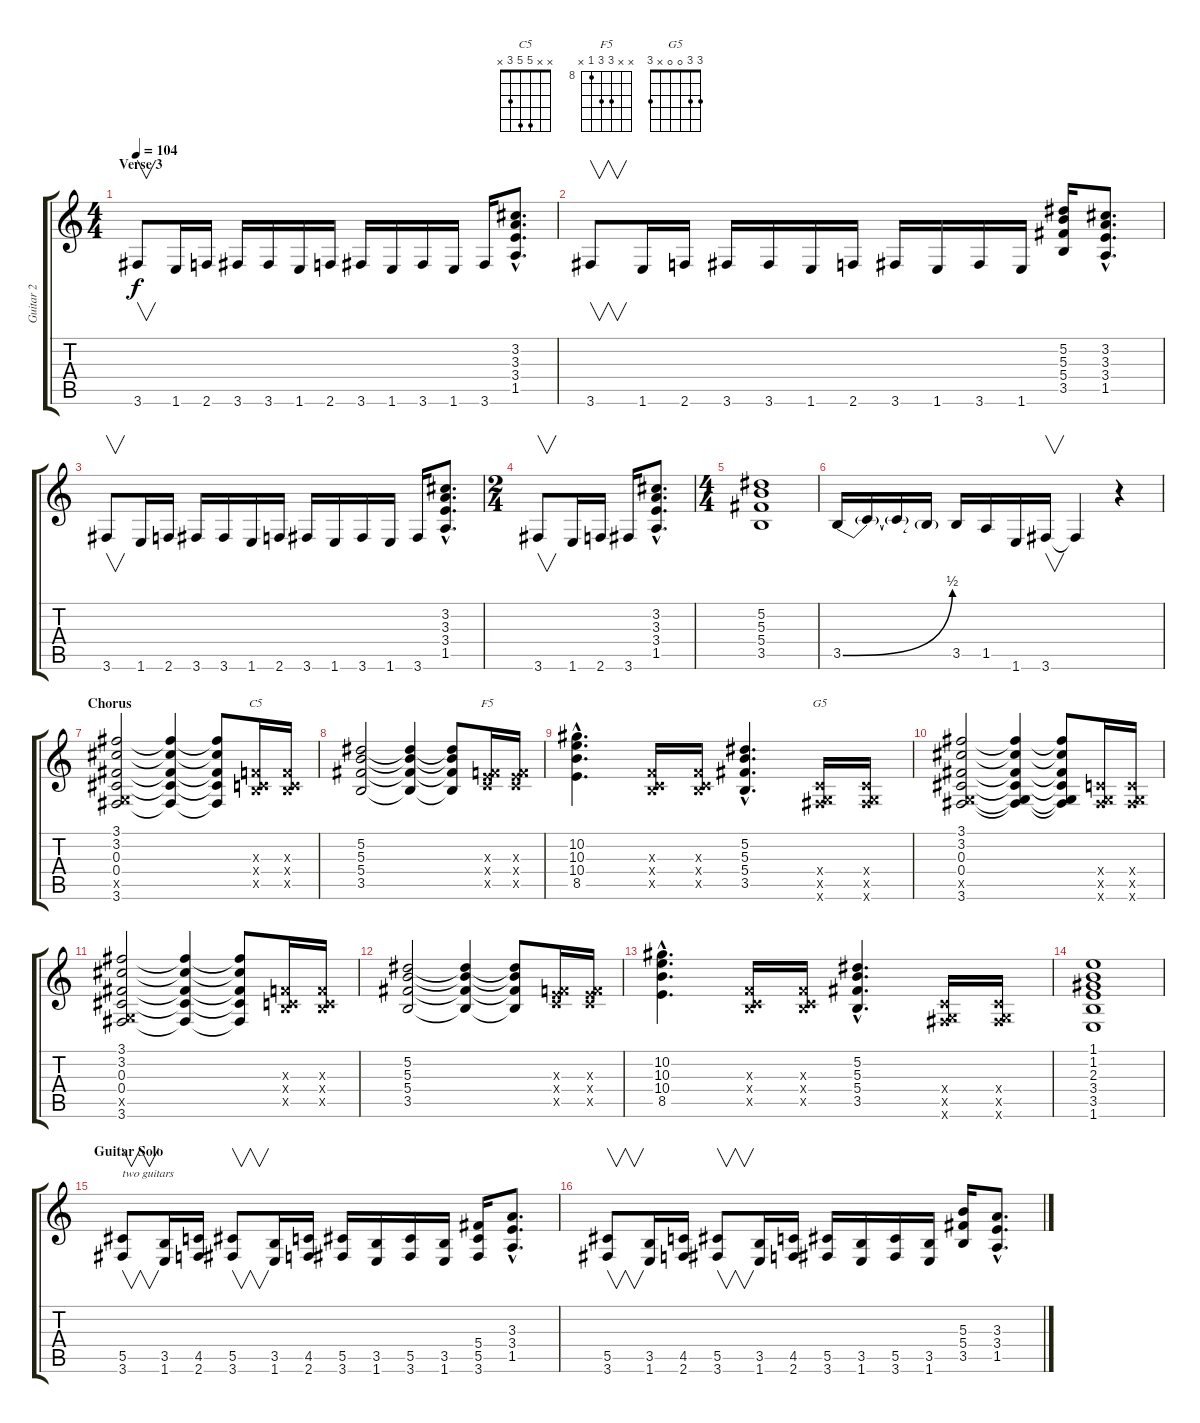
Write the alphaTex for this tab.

\track ("Guitar 2" "Guitar 2") {instrument overdrivenguitar}
\staff {score tabs}
\tuning (Eb4 Bb3 Gb3 Db3 Ab2 Eb2) {hide}
\chord ("C5" x x 5 5 3 x)
\chord ("F5" x x 10 10 8 x) {firstfret 8}
\chord ("G5" 3 3 0 0 x 3)
\ts (4 4)
\section ("" "Verse 3")
\tempo 104
\clef g2
\ks c
3.6.8{v dy f} 1.6.16 2.6.16 3.6.16 3.6.16 1.6.16 2.6.16 3.6.16 1.6.16 3.6.16 1.6.16 3.6.16 (3.2{hac} 3.3{hac} 3.4{hac} 1.5{hac}).8{d} |
3.6.8{v} 1.6.16 2.6.16 3.6.16 3.6.16 1.6.16 2.6.16 3.6.16 1.6.16 3.6.16 1.6.16 (5.2 5.3 5.4 3.5).16 (3.2{hac} 3.3{hac} 3.4{hac} 1.5{hac}).8{d} |
3.6.8{v} 1.6.16 2.6.16 3.6.16 3.6.16 1.6.16 2.6.16 3.6.16 1.6.16 3.6.16 1.6.16 3.6.16 (3.2{hac} 3.3{hac} 3.4{hac} 1.5{hac}).8{d} |
\ts (2 4)
3.6.8{v} 1.6.16 2.6.16 3.6.16 (3.2{hac} 3.3{hac} 3.4{hac} 1.5{hac}).8{d} |
\ts (4 4)
(5.2 5.3 5.4 3.5).1 |
3.5{be (bend 0 0 60 2)}.16 3.5{t}.16 3.5{t}.16 3.5{t}.16 3.5.16 1.5.16 1.6.16 3.6.16{v} 3.6{t}.4 r.4 |
\section ("" "Chorus")
(3.1 3.2 0.3 0.4 -1.5{x} 3.6).2 (3.1{t} 3.2{t} 0.3{t} 0.4{t} 3.6{t}).4 (3.1{t} 3.2{t} 0.3{t} 0.4{t} 3.6{t}).8 (-1.3{x} -1.4{x} 3.5{x}).16{ch "C5"} (-1.3{x} -1.4{x} 3.5{x}).16 |
(5.2 5.3 5.4 3.5).2 (5.2{t} 5.3{t} 5.4{t} 3.5{t}).4 (5.2{t} 5.3{t} 5.4{t} 3.5{t}).8 (-1.3{x} -1.4{x} 8.5{x}).16{ch "F5"} (-1.3{x} -1.4{x} 8.5{x}).16 |
(10.2{hac} 10.3{hac} 10.4{hac} 8.5{hac}).4{d} (-1.3{x} -1.4{x} 3.5{x}).16 (-1.3{x} -1.4{x} 3.5{x}).16 (5.2{hac} 5.3{hac} 5.4{hac} 3.5{hac}).4{d} (-1.4{x} -1.5{x} 3.6{x}).16{ch "G5"} (-1.4{x} -1.5{x} 3.6{x}).16 |
(3.1 3.2 0.3 0.4 -1.5{x} 3.6).2 (3.1{t} 3.2{t} 0.3{t} 0.4{t} -1.5{t} 3.6{t}).4 (3.1{t} 3.2{t} 0.3{t} 0.4{t} -1.5{t} 3.6{t}).8 (-1.4{x} -1.5{x} 3.6{x}).16 (-1.4{x} -1.5{x} 3.6{x}).16 |
(3.1 3.2 0.3 0.4 -1.5{x} 3.6).2 (3.1{t} 3.2{t} 0.3{t} 0.4{t} 3.6{t}).4 (3.1{t} 3.2{t} 0.3{t} 0.4{t} 3.6{t}).8 (-1.3{x} -1.4{x} 3.5{x}).16 (-1.3{x} -1.4{x} 3.5{x}).16 |
(5.2 5.3 5.4 3.5).2 (5.2{t} 5.3{t} 5.4{t} 3.5{t}).4 (5.2{t} 5.3{t} 5.4{t} 3.5{t}).8 (-1.3{x} -1.4{x} 8.5{x}).16 (-1.3{x} -1.4{x} 8.5{x}).16 |
(10.2{hac} 10.3{hac} 10.4{hac} 8.5{hac}).4{d} (-1.3{x} -1.4{x} 3.5{x}).16 (-1.3{x} -1.4{x} 3.5{x}).16 (5.2{hac} 5.3{hac} 5.4{hac} 3.5{hac}).4{d} (-1.4{x} -1.5{x} 3.6{x}).16 (-1.4{x} -1.5{x} 3.6{x}).16 |
(1.1 1.2 2.3 3.4 3.5 1.6).1 |
\section ("" "Guitar Solo")
(5.5 3.6).8{v txt "two guitars"} (3.5 1.6).16 (4.5 2.6).16 (5.5 3.6).8{v} (3.5 1.6).16 (4.5 2.6).16 (5.5 3.6).16 (3.5 1.6).16 (5.5 3.6).16 (3.5 1.6).16 (5.4 5.5 3.6).16 (3.3{hac} 3.4{hac} 1.5{hac}).8{d} |
(5.5 3.6).8{v} (3.5 1.6).16 (4.5 2.6).16 (5.5 3.6).8{v} (3.5 1.6).16 (4.5 2.6).16 (5.5 3.6).16 (3.5 1.6).16 (5.5 3.6).16 (3.5 1.6).16 (5.3 5.4 3.5).16 (3.3{hac} 3.4{hac} 1.5{hac}).8{d}
